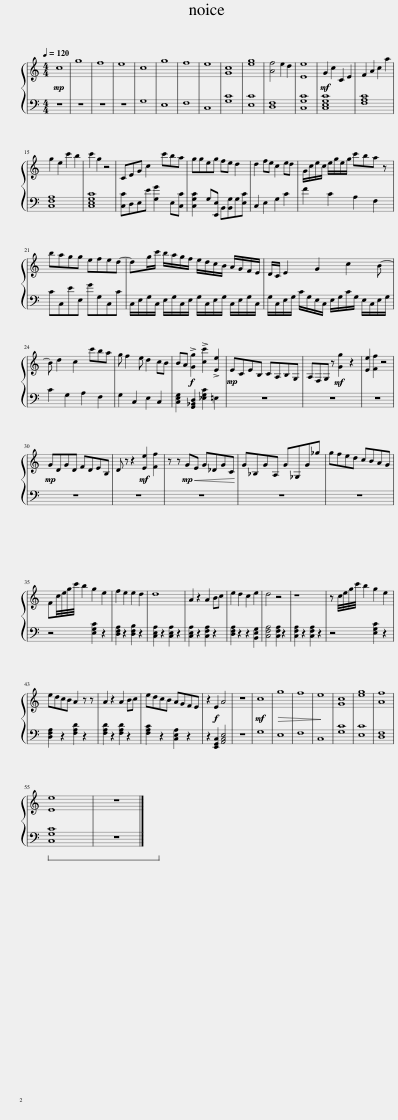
X:1
%%score { 1 | 2 }
L:1/8
Q:1/4=120
M:4/4
I:linebreak $
K:C
V:1 treble
V:2 bass
V:1
!mp! c8 | g8 | f8 | e8 | c8 | %5
 g8 | f8 | e8 | [Gc]8 | [eg]8 | %10
 [Af]4 e2 d2 | [Ee]8 |!mf! G2 c2 C2 E2 | F2 A2 c2 a2 |$ g2 e2 c'2 b2 | %15
 c'2 g2 z4 | CEG c2 c'ba | ggeg fe d2 | d2 fe c2 ed | G/c/e/c/ e/g/e/g/ c'ba z |$ %20
 bagg efed- | dg/c'/ b/a/g/f/ e/d/c/B/ A/G/F/E/ | D/C/ E2 G2 c2 B- |$ B d2 c2 c'ba | g f2 e d2 cB | %25
 BA!f! !>![Gg]2 !>![cc']2 !>![Ee]2 |!mp! ECEB, CA,B,G, | A,F,G, z!mf! [Gg]2 z2 | [Ee]2 [Ff]2 z4 |$!mp! GDGD FDEB, | %30
 D z z2!mf! [Ee]2 [Ff]2 | z z!mp!!<(! GE G_DGC!<)! | G_B,GA, G_G,G_g | gfed cBAG |$ Fc/4e/4g/4c'/4 b2 g2 e2 | %35
 f2 e2 e2 d2 | d8 | A2 z2 A2 Bc | e2 d2 c2 e2 | d4 z4 | %40
 z8 | z c/4e/4g/4c'/4 b2 g2 e2 |$ edcB A2 z z | A2 z2 A2 Bc | edcB AGFE | %45
 z2!f! E2 A4 | z8 |!mf! c8 |!>(! g8!>)! | f8 | %50
 e8 | [Gc]8 | [eg]8 | [Af]8 |$ [Ee]8 | %55
 z8 |] %56
V:2
 z8 | z8 | z8 | z8 | G,8 | %5
 E,8 | F,8 | C,8 | [G,C]8 | [E,C]8 | %10
 [D,F,]8 | [C,G,C]8 | [C,E,G,C]8 | [F,A,C]8 |$ [C,F,A,]8 | %15
 [C,E,G,C]8 | [C,C]D,E,E [G,G]2 E,[C,C] | [C,G,C]2 G,[E,,E,] B,,[B,,G,]G,[E,C] | C,2 E,2 G,2 C2 | F2 C2 A,2 F,2 |$ %20
 CC,EE, GG,C,C | C,/E,/G,/C,/ E,/G,/C,/E,/ G,/C,/E,/G,/ C,/E,/G,/C,/ | G,/C,/E,/G,/ C/G,/E,/C,/ E,/G,/C/G,/ E,/C,/E,/G,/ |$ C2 G,2 A,2 F,2 | G,2 C,2 E,2 C,2 | %25
 [C,E,G,]2 [G,,_B,,D,]2 [_E,G,C]2 =E,2 | z8 | z8 | z8 |$ z8 | %30
 z8 | z8 | z8 | z8 |$ z4 [E,G,C]2 z2 | %35
 [D,F,A,]2 z2 [D,F,B,]2 z2 | [C,E,A,]2 z2 [C,E,A,]2 z2 | [C,E,A,]2 z2 [C,F,A,]2 z2 | [D,F,A,]2 z2 z2 [B,,E,G,]2 | [C,F,A,]4 [C,F,A,]2 z2 | %40
 [C,F,A,]2 z2 [C,F,A,]2 z2 | z4 [E,G,C]2 z2 |$ [D,F,A,]2 z2 [F,A,D]2 z2 | [F,A,D]2 z2 [F,A,D]2 z2 | [F,A,C]2 z2 [C,E,A,]2 z2 | %45
 z2 [E,,G,,C,]2 [A,,C,E,]4 | z8 | G,8 | E,8 | F,8 | %50
 C,8 | [G,C]8 | [E,C]8 | [D,F,]8 |$!ped! [C,G,C]8!ped-up! | %55
 z8 |] %56
